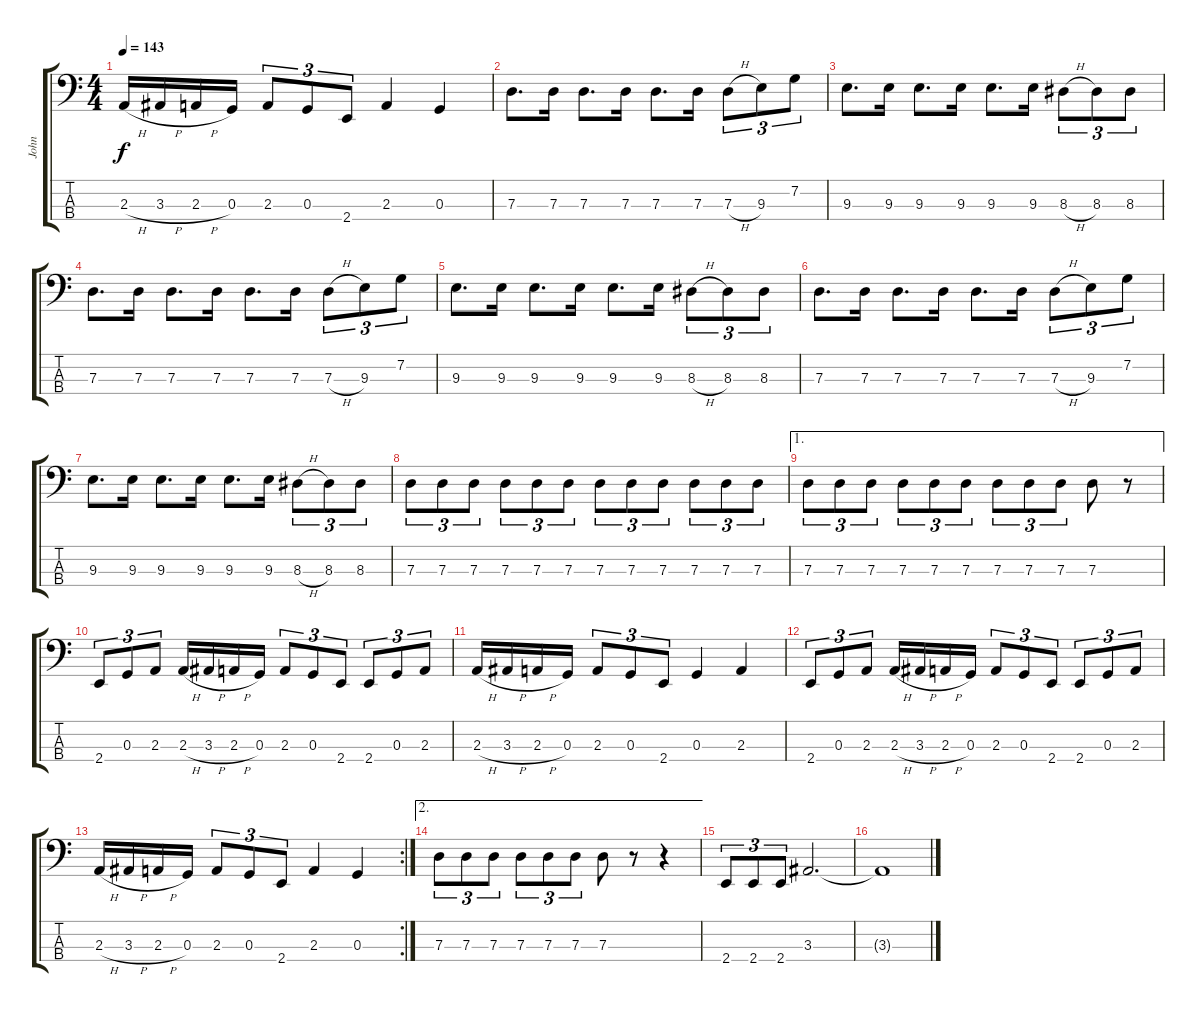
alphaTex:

\track ("John" "John") {instrument electricbassfinger}
\staff {score tabs}
\tuning (F2 C2 G1 D1) {hide}
\ts (4 4)
\tempo 143
\clef f4
\ks c
2.3{h}.16{dy f} 3.3{h}.16 2.3{h}.16 0.3.16 2.3.8{tu (3 2)} 0.3.8{tu (3 2)} 2.4.8{tu (3 2)} 2.3.4 0.3.4 |
7.3.8{d} 7.3.16 7.3.8{d} 7.3.16 7.3.8{d} 7.3.16 7.3{h}.8{tu (3 2)} 9.3.8{tu (3 2)} 7.2.8{tu (3 2)} |
9.3.8{d} 9.3.16 9.3.8{d} 9.3.16 9.3.8{d} 9.3.16 8.3{h}.8{tu (3 2)} 8.3.8{tu (3 2)} 8.3.8{tu (3 2)} |
7.3.8{d} 7.3.16 7.3.8{d} 7.3.16 7.3.8{d} 7.3.16 7.3{h}.8{tu (3 2)} 9.3.8{tu (3 2)} 7.2.8{tu (3 2)} |
9.3.8{d} 9.3.16 9.3.8{d} 9.3.16 9.3.8{d} 9.3.16 8.3{h}.8{tu (3 2)} 8.3.8{tu (3 2)} 8.3.8{tu (3 2)} |
7.3.8{d} 7.3.16 7.3.8{d} 7.3.16 7.3.8{d} 7.3.16 7.3{h}.8{tu (3 2)} 9.3.8{tu (3 2)} 7.2.8{tu (3 2)} |
9.3.8{d} 9.3.16 9.3.8{d} 9.3.16 9.3.8{d} 9.3.16 8.3{h}.8{tu (3 2)} 8.3.8{tu (3 2)} 8.3.8{tu (3 2)} |
7.3.8{tu (3 2)} 7.3.8{tu (3 2)} 7.3.8{tu (3 2)} 7.3.8{tu (3 2)} 7.3.8{tu (3 2)} 7.3.8{tu (3 2)} 7.3.8{tu (3 2)} 7.3.8{tu (3 2)} 7.3.8{tu (3 2)} 7.3.8{tu (3 2)} 7.3.8{tu (3 2)} 7.3.8{tu (3 2)} |
\ae 1
7.3.8{tu (3 2)} 7.3.8{tu (3 2)} 7.3.8{tu (3 2)} 7.3.8{tu (3 2)} 7.3.8{tu (3 2)} 7.3.8{tu (3 2)} 7.3.8{tu (3 2)} 7.3.8{tu (3 2)} 7.3.8{tu (3 2)} 7.3.8 r.8 |
2.4.8{tu (3 2)} 0.3.8{tu (3 2)} 2.3.8{tu (3 2)} 2.3{h}.16 3.3{h}.16 2.3{h}.16 0.3.16 2.3.8{tu (3 2)} 0.3.8{tu (3 2)} 2.4.8{tu (3 2)} 2.4.8{tu (3 2)} 0.3.8{tu (3 2)} 2.3.8{tu (3 2)} |
2.3{h}.16 3.3{h}.16 2.3{h}.16 0.3.16 2.3.8{tu (3 2)} 0.3.8{tu (3 2)} 2.4.8{tu (3 2)} 0.3.4 2.3.4 |
2.4.8{tu (3 2)} 0.3.8{tu (3 2)} 2.3.8{tu (3 2)} 2.3{h}.16 3.3{h}.16 2.3{h}.16 0.3.16 2.3.8{tu (3 2)} 0.3.8{tu (3 2)} 2.4.8{tu (3 2)} 2.4.8{tu (3 2)} 0.3.8{tu (3 2)} 2.3.8{tu (3 2)} |
\rc 2
2.3{h}.16 3.3{h}.16 2.3{h}.16 0.3.16 2.3.8{tu (3 2)} 0.3.8{tu (3 2)} 2.4.8{tu (3 2)} 2.3.4 0.3.4 |
\ae 2
7.3.8{tu (3 2)} 7.3.8{tu (3 2)} 7.3.8{tu (3 2)} 7.3.8{tu (3 2)} 7.3.8{tu (3 2)} 7.3.8{tu (3 2)} 7.3.8 r.8 r.4 |
2.4.8{tu (3 2)} 2.4.8{tu (3 2)} 2.4.8{tu (3 2)} 3.3.2{d} |
3.3{t}.1
